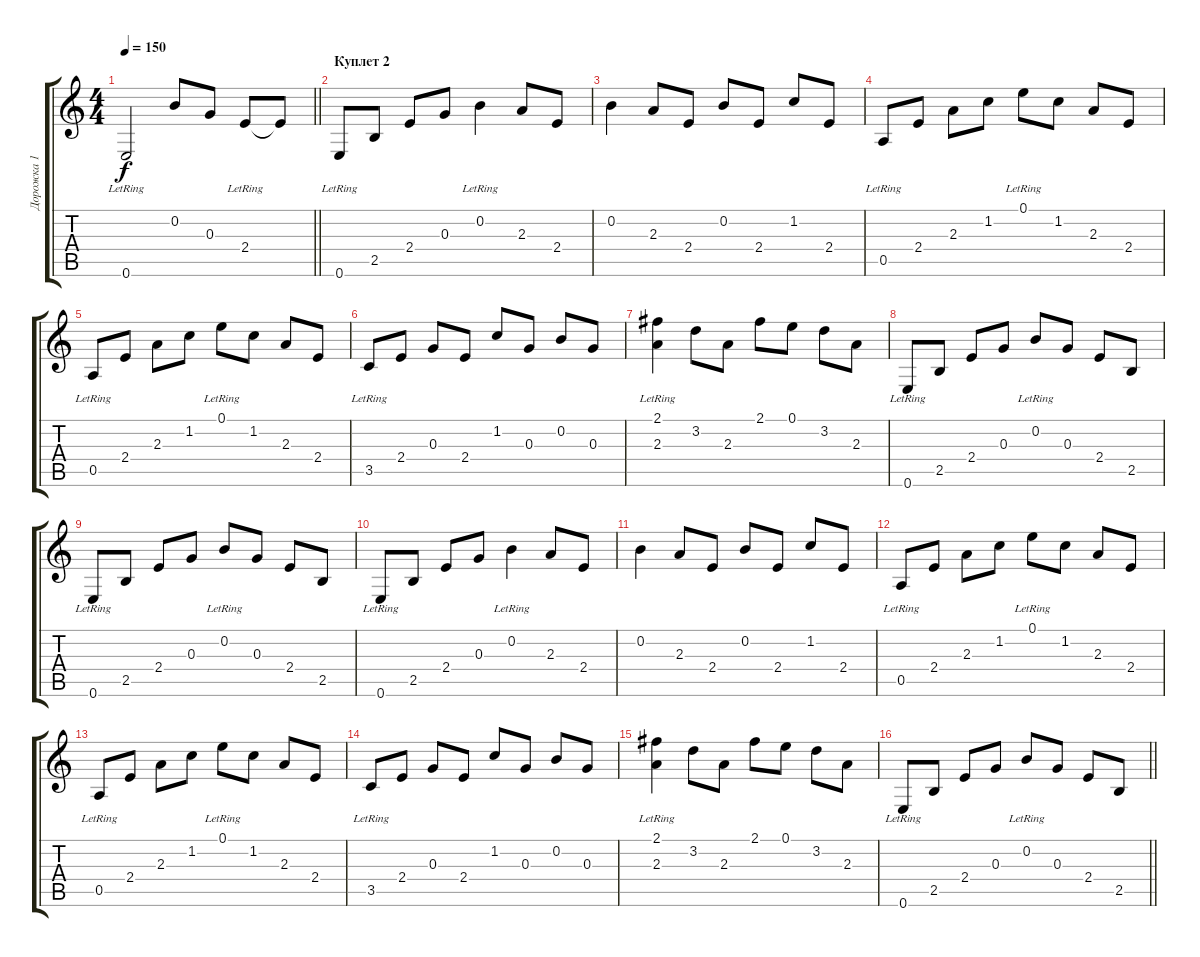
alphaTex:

\track ("Дорожка 1" "Дорожка 1") {instrument acousticguitarnylon}
\staff {score tabs}
\tuning (E4 B3 G3 D3 A2 E2) {hide}
\ts (4 4)
\tempo 150
\clef g2
\barLineRight lightlight
\ks c
0.6{lr}.2{dy f} 0.2.8 0.3.8 2.4{lr}.8 2.4{t}.8 |
\section ("" "Куплет 2")
0.6{lr}.8 2.5.8 2.4.8 0.3.8 0.2{lr}.4 2.3.8 2.4.8 |
0.2.4 2.3.8 2.4.8 0.2.8 2.4.8 1.2.8 2.4.8 |
0.5{lr}.8 2.4.8 2.3.8 1.2.8 0.1{lr}.8 1.2.8 2.3.8 2.4.8 |
0.5{lr}.8 2.4.8 2.3.8 1.2.8 0.1{lr}.8 1.2.8 2.3.8 2.4.8 |
3.5{lr}.8 2.4.8 0.3.8 2.4.8 1.2.8 0.3.8 0.2.8 0.3.8 |
(2.1{lr} 2.3{lr}).4 3.2.8 2.3.8 2.1.8 0.1.8 3.2.8 2.3.8 |
0.6{lr}.8 2.5.8 2.4.8 0.3.8 0.2{lr}.8 0.3.8 2.4.8 2.5.8 |
0.6{lr}.8 2.5.8 2.4.8 0.3.8 0.2{lr}.8 0.3.8 2.4.8 2.5.8 |
0.6{lr}.8 2.5.8 2.4.8 0.3.8 0.2{lr}.4 2.3.8 2.4.8 |
0.2.4 2.3.8 2.4.8 0.2.8 2.4.8 1.2.8 2.4.8 |
0.5{lr}.8 2.4.8 2.3.8 1.2.8 0.1{lr}.8 1.2.8 2.3.8 2.4.8 |
0.5{lr}.8 2.4.8 2.3.8 1.2.8 0.1{lr}.8 1.2.8 2.3.8 2.4.8 |
3.5{lr}.8 2.4.8 0.3.8 2.4.8 1.2.8 0.3.8 0.2.8 0.3.8 |
(2.1{lr} 2.3{lr}).4 3.2.8 2.3.8 2.1.8 0.1.8 3.2.8 2.3.8 |
\barLineRight lightlight
0.6{lr}.8 2.5.8 2.4.8 0.3.8 0.2{lr}.8 0.3.8 2.4.8 2.5.8
